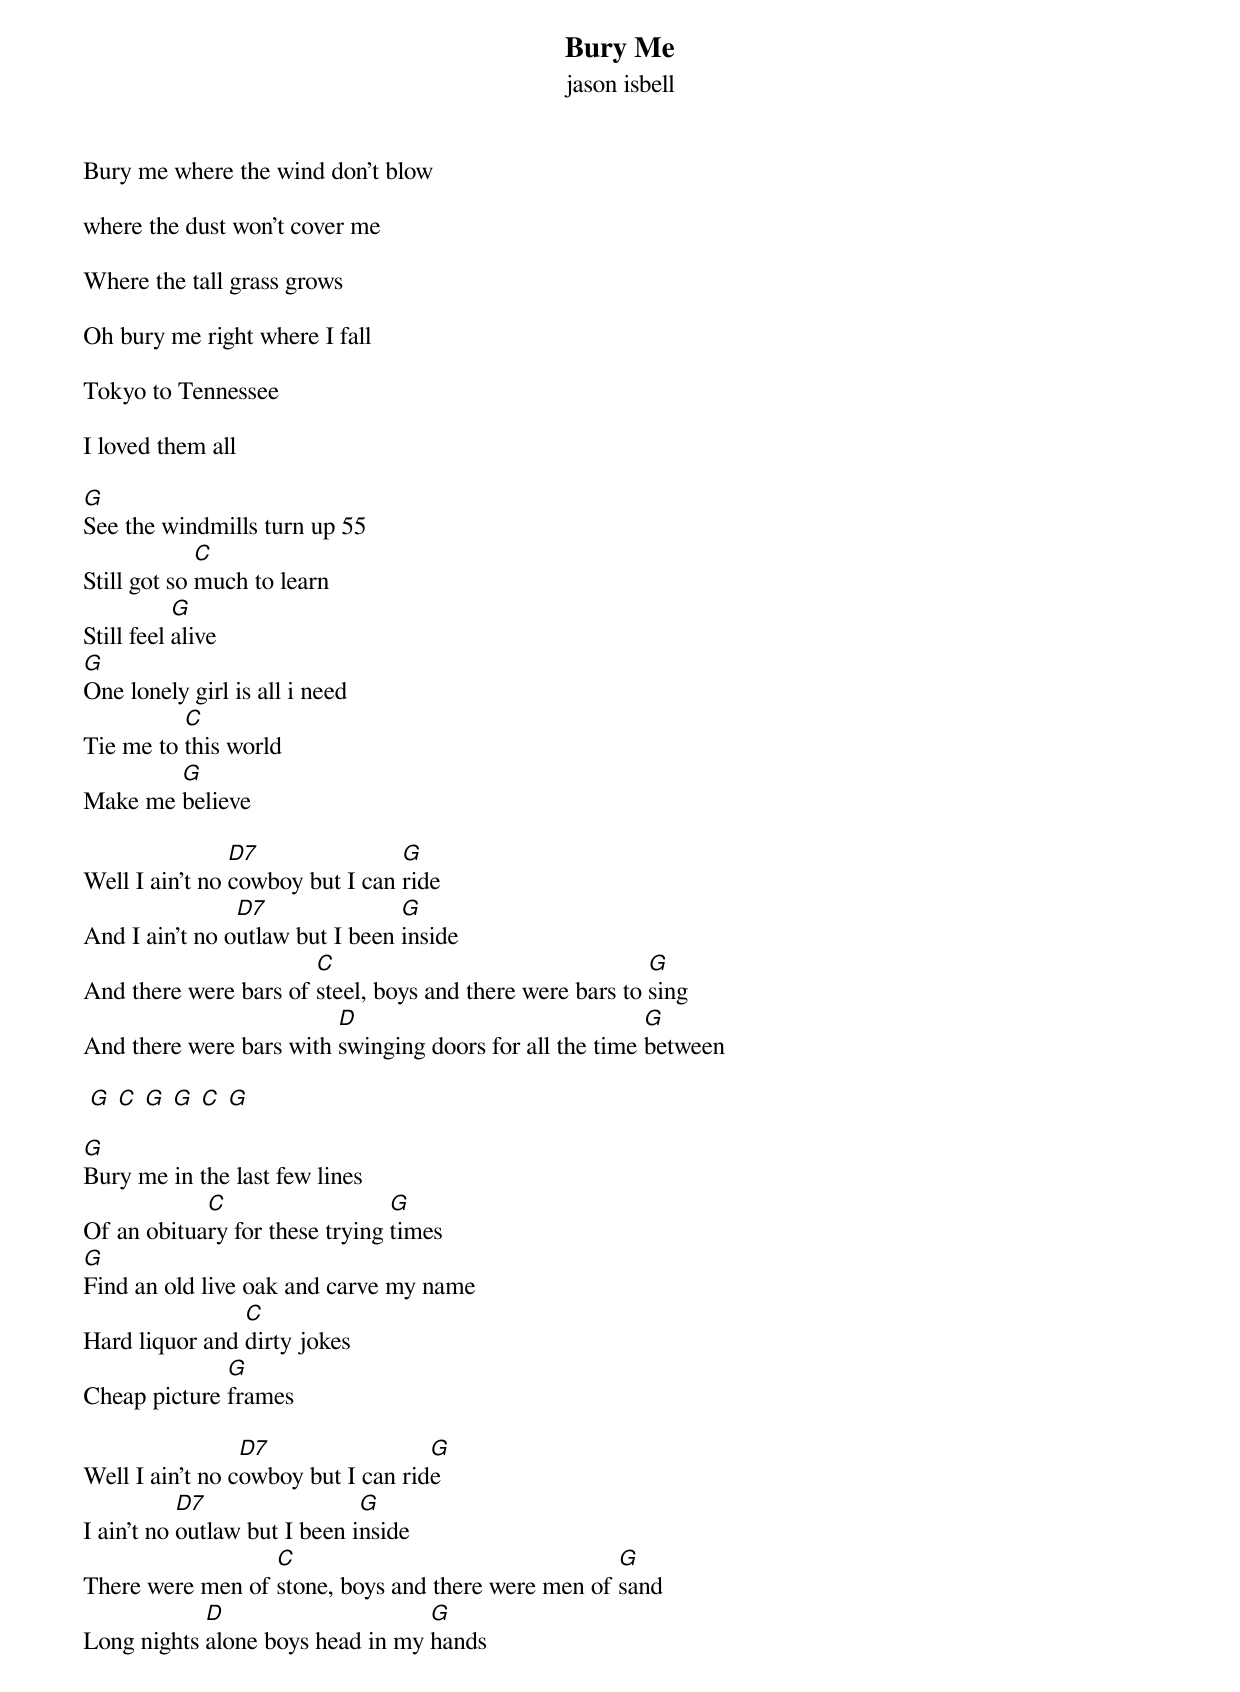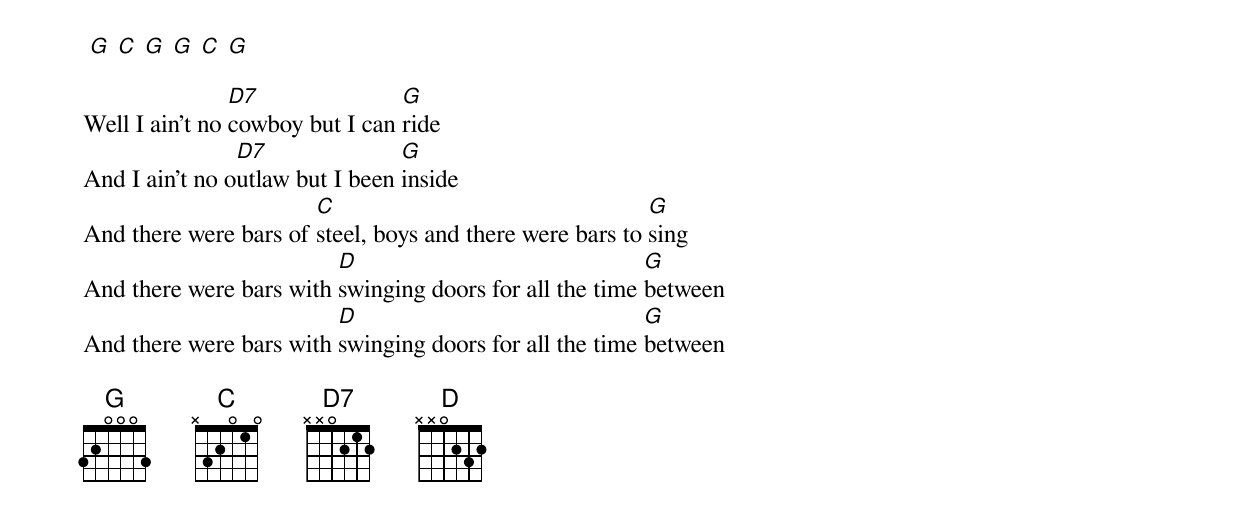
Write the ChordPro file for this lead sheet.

{title: Bury Me}
{subtitle: jason isbell}

Bury me where the wind don't blow

where the dust won't cover me

Where the tall grass grows

Oh bury me right where I fall

Tokyo to Tennessee

I loved them all

[G]See the windmills turn up 55
Still got so [C]much to learn
Still feel [G]alive
[G]One lonely girl is all i need
Tie me to [C]this world
Make me [G]believe

Well I ain't no [D7]cowboy but I can [G]ride
And I ain't no o[D7]utlaw but I been [G]inside
And there were bars of [C]steel, boys and there were bars to [G]sing
And there were bars with [D]swinging doors for all the time [G]between

 [G] [C] [G] [G] [C] [G]

[G]Bury me in the last few lines
Of an obitua[C]ry for these trying [G]times
[G]Find an old live oak and carve my name
Hard liquor and [C]dirty jokes
Cheap picture [G]frames

Well I ain't no c[D7]owboy but I can rid[G]e
I ain't no [D7]outlaw but I been i[G]nside
There were men of [C]stone, boys and there were men of [G]sand
Long nights [D]alone boys head in my [G]hands

 [G] [C] [G] [G] [C] [G]

Well I ain't no [D7]cowboy but I can [G]ride
And I ain't no o[D7]utlaw but I been [G]inside
And there were bars of [C]steel, boys and there were bars to [G]sing
And there were bars with [D]swinging doors for all the time [G]between
And there were bars with [D]swinging doors for all the time [G]between

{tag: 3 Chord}
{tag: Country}
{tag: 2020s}
